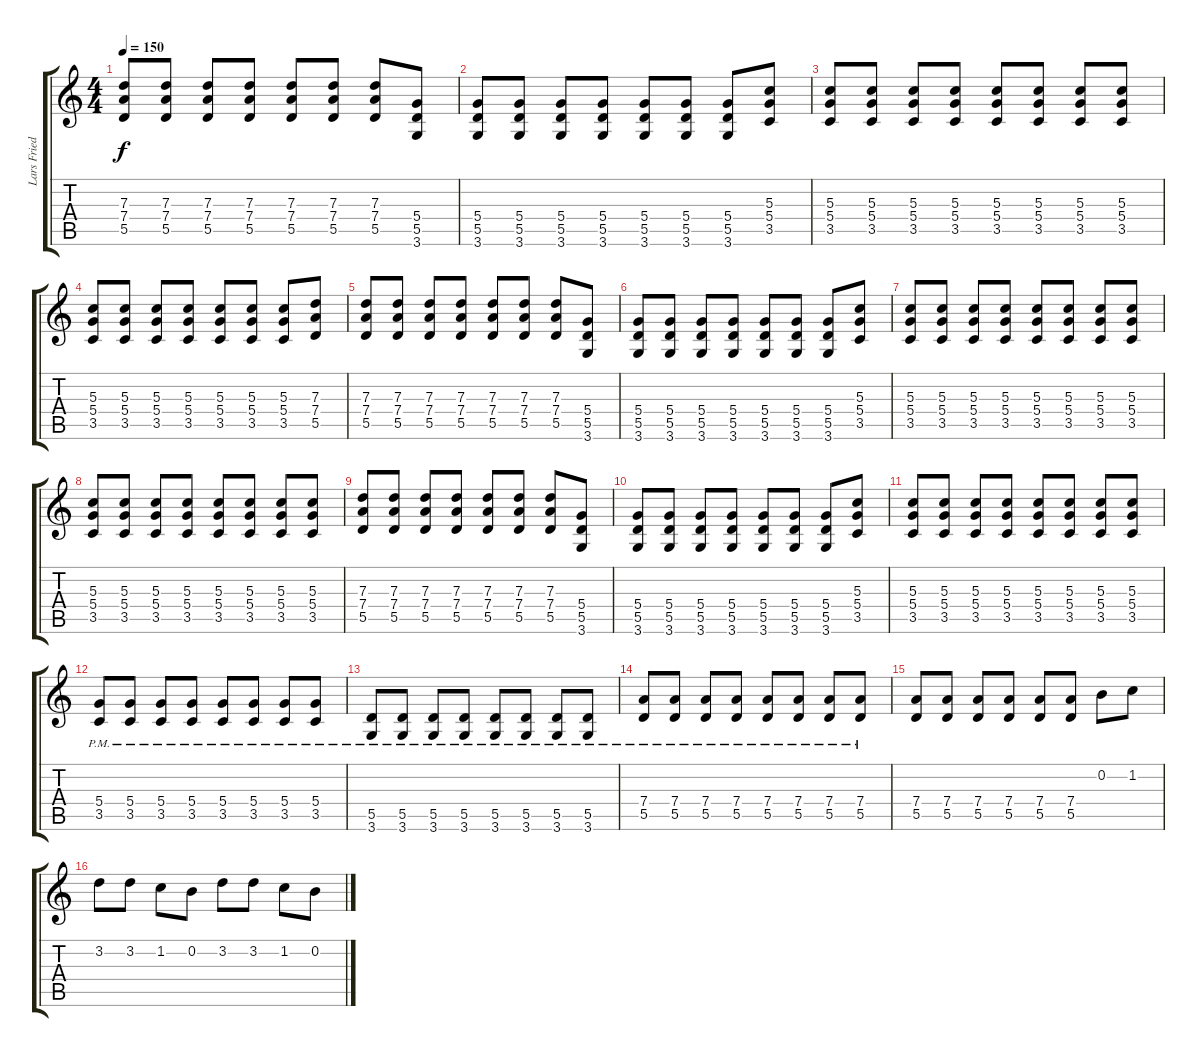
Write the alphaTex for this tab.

\track ("Lars Friedriksen" "Lars Fried") {instrument overdrivenguitar}
\staff {score tabs}
\tuning (E4 B3 G3 D3 A2 E2) {hide}
\ts (4 4)
\tempo 150
\clef g2
\ks c
(7.3 7.4 5.5).8{dy f} (7.3 7.4 5.5).8 (7.3 7.4 5.5).8 (7.3 7.4 5.5).8 (7.3 7.4 5.5).8 (7.3 7.4 5.5).8 (7.3 7.4 5.5).8 (5.4 5.5 3.6).8 |
(5.4 5.5 3.6).8 (5.4 5.5 3.6).8 (5.4 5.5 3.6).8 (5.4 5.5 3.6).8 (5.4 5.5 3.6).8 (5.4 5.5 3.6).8 (5.4 5.5 3.6).8 (5.3 5.4 3.5).8 |
(5.3 5.4 3.5).8 (5.3 5.4 3.5).8 (5.3 5.4 3.5).8 (5.3 5.4 3.5).8 (5.3 5.4 3.5).8 (5.3 5.4 3.5).8 (5.3 5.4 3.5).8 (5.3 5.4 3.5).8 |
(5.3 5.4 3.5).8 (5.3 5.4 3.5).8 (5.3 5.4 3.5).8 (5.3 5.4 3.5).8 (5.3 5.4 3.5).8 (5.3 5.4 3.5).8 (5.3 5.4 3.5).8 (7.3 7.4 5.5).8 |
(7.3 7.4 5.5).8 (7.3 7.4 5.5).8 (7.3 7.4 5.5).8 (7.3 7.4 5.5).8 (7.3 7.4 5.5).8 (7.3 7.4 5.5).8 (7.3 7.4 5.5).8 (5.4 5.5 3.6).8 |
(5.4 5.5 3.6).8 (5.4 5.5 3.6).8 (5.4 5.5 3.6).8 (5.4 5.5 3.6).8 (5.4 5.5 3.6).8 (5.4 5.5 3.6).8 (5.4 5.5 3.6).8 (5.3 5.4 3.5).8 |
(5.3 5.4 3.5).8 (5.3 5.4 3.5).8 (5.3 5.4 3.5).8 (5.3 5.4 3.5).8 (5.3 5.4 3.5).8 (5.3 5.4 3.5).8 (5.3 5.4 3.5).8 (5.3 5.4 3.5).8 |
(5.3 5.4 3.5).8 (5.3 5.4 3.5).8 (5.3 5.4 3.5).8 (5.3 5.4 3.5).8 (5.3 5.4 3.5).8 (5.3 5.4 3.5).8 (5.3 5.4 3.5).8 (5.3 5.4 3.5).8 |
(7.3 7.4 5.5).8 (7.3 7.4 5.5).8 (7.3 7.4 5.5).8 (7.3 7.4 5.5).8 (7.3 7.4 5.5).8 (7.3 7.4 5.5).8 (7.3 7.4 5.5).8 (5.4 5.5 3.6).8 |
(5.4 5.5 3.6).8 (5.4 5.5 3.6).8 (5.4 5.5 3.6).8 (5.4 5.5 3.6).8 (5.4 5.5 3.6).8 (5.4 5.5 3.6).8 (5.4 5.5 3.6).8 (5.3 5.4 3.5).8 |
(5.3 5.4 3.5).8 (5.3 5.4 3.5).8 (5.3 5.4 3.5).8 (5.3 5.4 3.5).8 (5.3 5.4 3.5).8 (5.3 5.4 3.5).8 (5.3 5.4 3.5).8 (5.3 5.4 3.5).8 |
(5.4 3.5{pm}).8 (5.4 3.5{pm}).8 (5.4 3.5{pm}).8 (5.4 3.5{pm}).8 (5.4 3.5{pm}).8 (5.4 3.5{pm}).8 (5.4 3.5{pm}).8 (5.4 3.5{pm}).8 |
(5.5{pm} 3.6).8 (5.5{pm} 3.6).8 (5.5{pm} 3.6).8 (5.5{pm} 3.6).8 (5.5{pm} 3.6).8 (5.5{pm} 3.6).8 (5.5{pm} 3.6).8 (5.5{pm} 3.6).8 |
(7.4 5.5{pm}).8 (7.4 5.5{pm}).8 (7.4 5.5{pm}).8 (7.4 5.5{pm}).8 (7.4{pm} 5.5).8 (7.4{pm} 5.5).8 (7.4{pm} 5.5).8 (7.4{pm} 5.5).8 |
(7.4 5.5).8 (7.4 5.5).8 (7.4 5.5).8 (7.4 5.5).8 (7.4 5.5).8 (7.4 5.5).8 0.2.8 1.2.8 |
3.2.8 3.2.8 1.2.8 0.2.8 3.2.8 3.2.8 1.2.8 0.2.8
